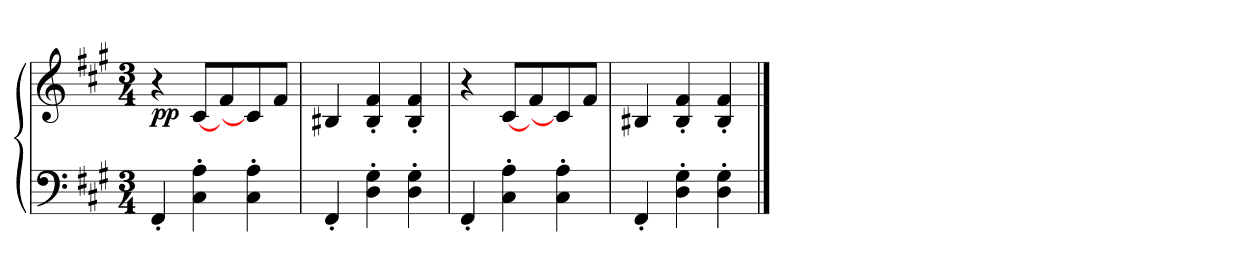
**kern	**kern	**dynam
*part1	*part1	*part1
*staff2	*staff1	*staff1/2
*clefF4	*clefG2	*
*k[f#c#g#]	*k[f#c#g#]	*
*M3/4	*M3/4	*
=1	=1	=1
!	!	!LO:DY:b
4FF#'/	4r	pp
4C#'\ 4A'\	[8c#/L	.
.	8f#/	.
4C#'\ 4A'\	8c#/]	.
.	8f#/J	.
=2	=2	=2
4FF#'/	4B#X/	.
4D'\ 4G#'\	4B#'/ 4f#'/	.
4D'\ 4G#'\	4B#'/ 4f#'/	.
=3	=3	=3
4FF#'/	4r	.
4C#'\ 4A'\	[8c#/L	.
.	8f#/	.
4C#'\ 4A'\	8c#/]	.
.	8f#/J	.
=4	=4	=4
4FF#'/	4B#X/	.
4D'\ 4G#'\	4B#'/ 4f#'/	.
4D'\ 4G#'\	4B#'/ 4f#'/	.
==	==	==
*-	*-	*-
